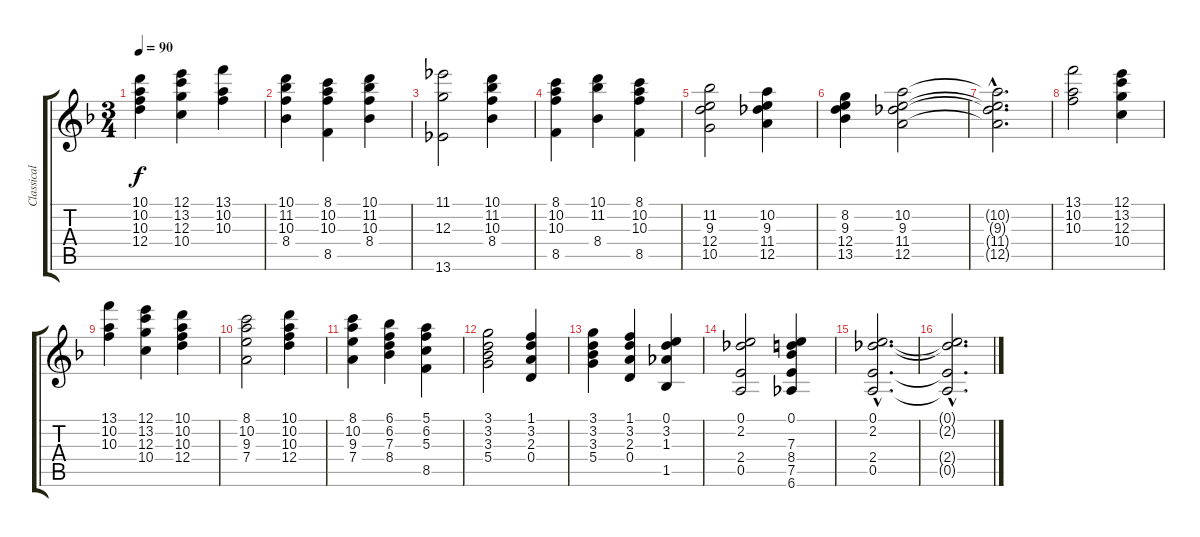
\track ("Classical Guitar" "Classical ") {instrument acousticguitarnylon}
\staff {score tabs}
\tuning (E4 B3 G3 D3 A2 D2) {hide}
\ts (3 4)
\tempo 90
\clef g2
\ks dminor
(10.1 10.2 10.3 12.4).4{dy f} (12.1 13.2 12.3 10.4).4 (13.1 10.2 10.3).4 |
(10.1 11.2 10.3 8.4).4 (8.1 10.2 10.3 8.5).4 (10.1 11.2 10.3 8.4).4 |
(11.1 12.3 13.6).2 (10.1 11.2 10.3 8.4).4 |
(8.1 10.2 10.3 8.5).4 (10.1 11.2 8.4).4 (8.1 10.2 10.3 8.5).4 |
(11.2 9.3 12.4 10.5).2 (10.2 9.3 11.4 12.5).4 |
(8.2 9.3 12.4 13.5).4 (10.2 9.3 11.4 12.5).2 |
(10.2{hac t} 9.3{hac t} 11.4{hac t} 12.5{hac t}).2{d} |
(13.1 10.2 10.3).2 (12.1 13.2 12.3 10.4).4 |
(13.1 10.2 10.3).4 (12.1 13.2 12.3 10.4).4 (10.1 10.2 10.3 12.4).4 |
(8.1 10.2 9.3 7.4).2 (10.1 10.2 10.3 12.4).4 |
(8.1 10.2 9.3 7.4).4 (6.1 6.2 7.3 8.4).4 (5.1 6.2 5.3 8.5).4 |
(3.1 3.2 3.3 5.4).2 (1.1 3.2 2.3 0.4).4 |
(3.1 3.2 3.3 5.4).4 (1.1 3.2 2.3 0.4).4 (0.1 3.2 1.3 1.5).4 |
(0.1 2.2 2.4 0.5).2 (0.1 7.3 8.4 7.5 6.6).4 |
(0.1{hac} 2.2{hac} 2.4{hac} 0.5{hac}).2{d} |
(0.1{hac t} 2.2{hac t} 2.4{hac t} 0.5{hac t}).2{d}
